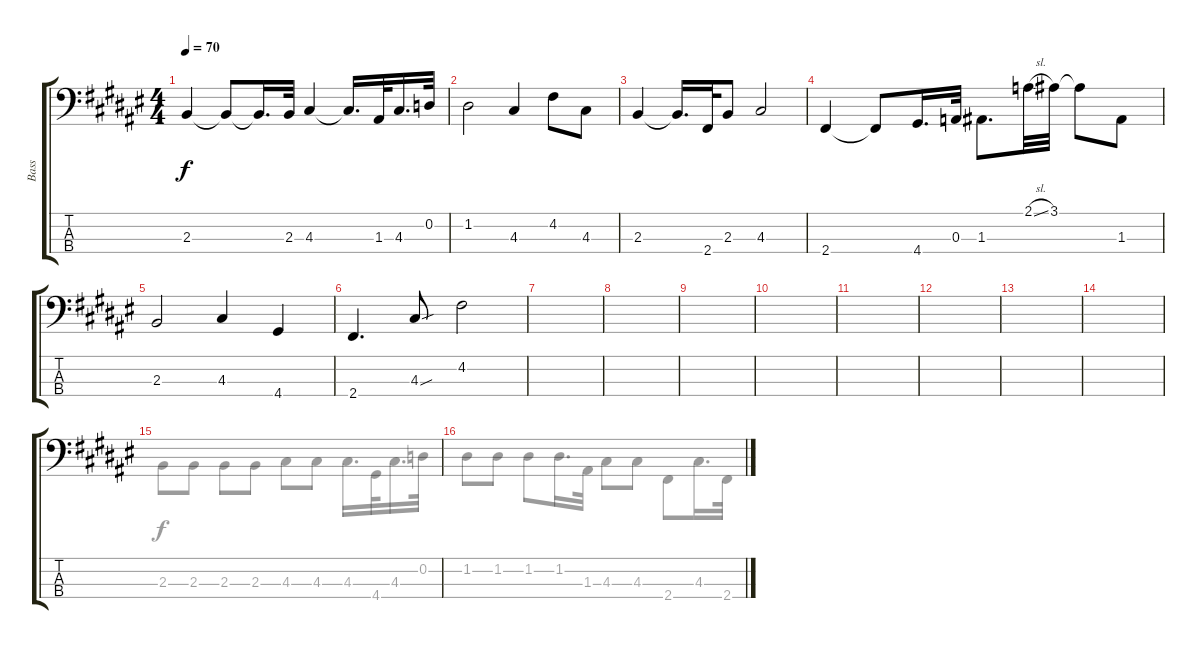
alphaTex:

\track ("Bass" "Bass") {instrument electricbassfinger}
\staff {score tabs}
\tuning (G2 D2 A1 E1) {hide}
\voice
\ts (4 4)
\tempo 70
\clef f4
\ks f#
2.3.4{dy f} 2.3{t}.8 2.3{t}.16{d} 2.3.32 4.3.4 4.3{t}.16{d} 1.3.32 4.3.16{d} 0.2.32 |
1.2.2 4.3.4 4.2.8 4.3.8 |
2.3.4 2.3{t}.16{d} 2.4.32 2.3.8 4.3.2 |
2.4.4 2.4{t}.8 4.4.16{d} 0.3.32 1.3.8{d} 2.1{sl}.32 3.1.32 3.1{t}.8 1.3.8 |
2.3.2 4.3.4 4.4.4 |
2.4.4{d} 4.3{sou}.8 4.2.2 |
|
|
|
|
|
|
|
|
|
\voice
\clef f4
\ottava regular
\simile none
\ks f#
|
|
|
|
|
|
|
|
|
|
|
|
|
|
2.3.8 2.3.8 2.3.8 2.3.8 4.3.8 4.3.8 4.3.16{d} 4.4.32 4.3.16{d} 0.2.32 |
1.2.8 1.2.8 1.2.8 1.2.16{d} 1.3.32 4.3.8 4.3.8 2.4.8 4.3.16{d} 2.4.32
